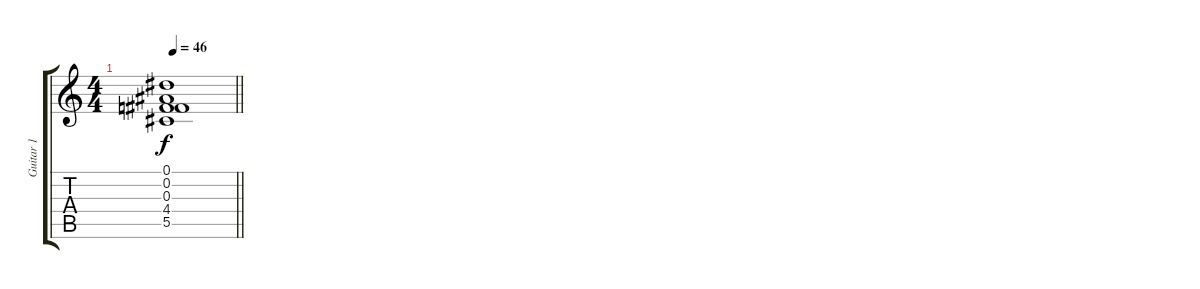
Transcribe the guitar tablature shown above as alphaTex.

\track ("Guitar 1" "Guitar 1") {instrument electricguitarclean}
\staff {score tabs}
\tuning (Eb4 Bb3 Gb3 Db3 Ab2 Eb2) {hide}
\ts (4 4)
\tempo 46
\clef g2
\barLineRight lightlight
\ks c
(0.1{t} 0.2{t} 0.3{t} 4.4{t} 5.5{t}).1{dy f}
